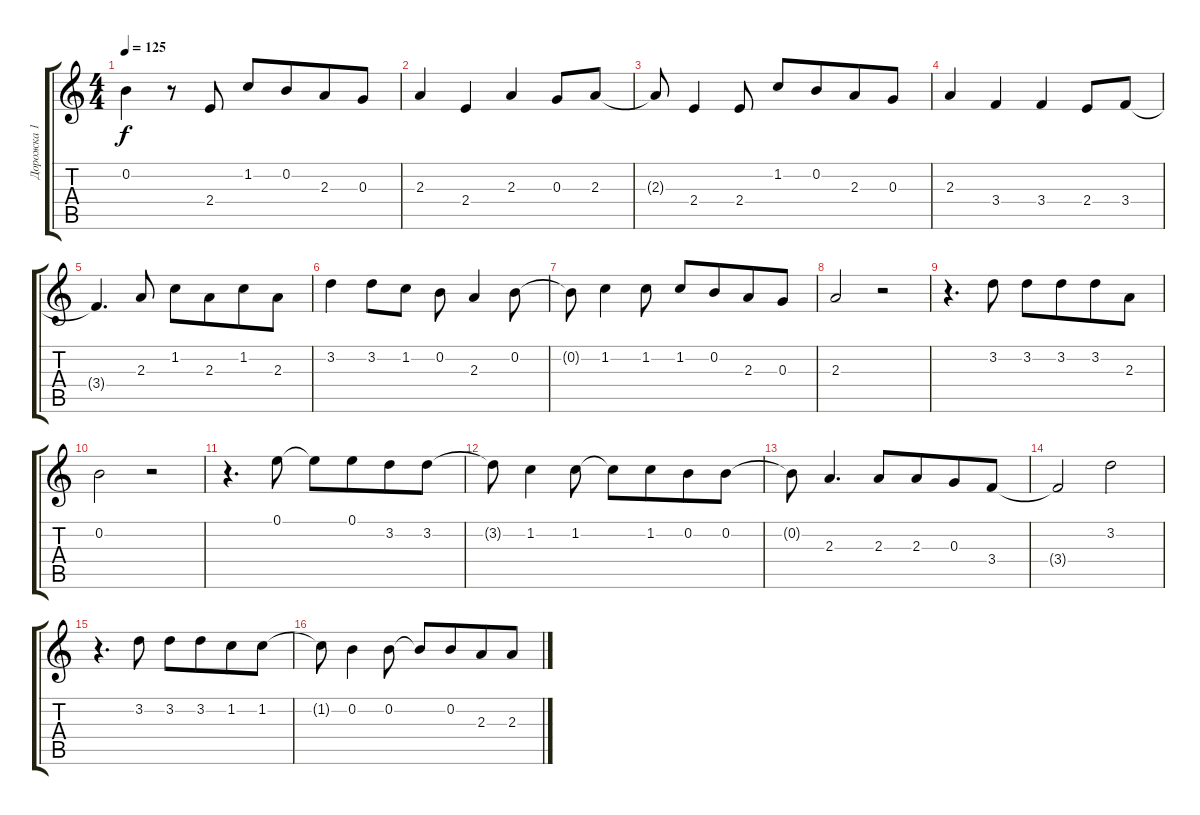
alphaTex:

\track ("Дорожка 1" "Дорожка 1") {instrument acousticguitarsteel}
\staff {score tabs}
\tuning (E4 B3 G3 D3 A2 E2) {hide}
\ts (4 4)
\tempo 125
\clef g2
\ks c
0.2{t}.4{dy f} r.8 2.4.8 1.2.8{beam Up} 0.2.8{beam Up beam merge} 2.3.8{beam Up} 0.3.8{beam Up} |
2.3.4 2.4.4 2.3.4 0.3.8 2.3.8 |
2.3{t}.8 2.4.4 2.4.8 1.2.8{beam Up} 0.2.8{beam Up beam merge} 2.3.8{beam Up} 0.3.8{beam Up} |
2.3.4 3.4.4 3.4.4 2.4.8 3.4.8 |
3.4{t}.4{d} 2.3.8 1.2.8 2.3.8{beam merge} 1.2.8 2.3.8 |
3.2.4 3.2.8 1.2.8 0.2.8 2.3.4 0.2.8 |
0.2{t}.8 1.2.4 1.2.8 1.2.8{beam Up} 0.2.8{beam Up beam merge} 2.3.8{beam Up} 0.3.8{beam Up} |
2.3.2 r.2 |
r.4{d} 3.2.8 3.2.8 3.2.8{beam merge} 3.2.8 2.3.8 |
0.2.2 r.2 |
r.4{d} 0.1.8 0.1{t}.8 0.1.8{beam merge} 3.2.8 3.2.8 |
3.2{t}.8 1.2.4 1.2.8 1.2{t}.8 1.2.8{beam merge} 0.2.8 0.2.8 |
0.2{t}.8 2.3.4{d} 2.3.8 2.3.8{beam merge} 0.3.8 3.4.8 |
3.4{t}.2 3.2.2 |
r.4{d} 3.2.8 3.2.8 3.2.8{beam merge} 1.2.8 1.2.8 |
1.2{t}.8 0.2.4 0.2.8 0.2{t}.8{beam Up} 0.2.8{beam Up beam merge} 2.3.8{beam Up} 2.3.8{beam Up}
